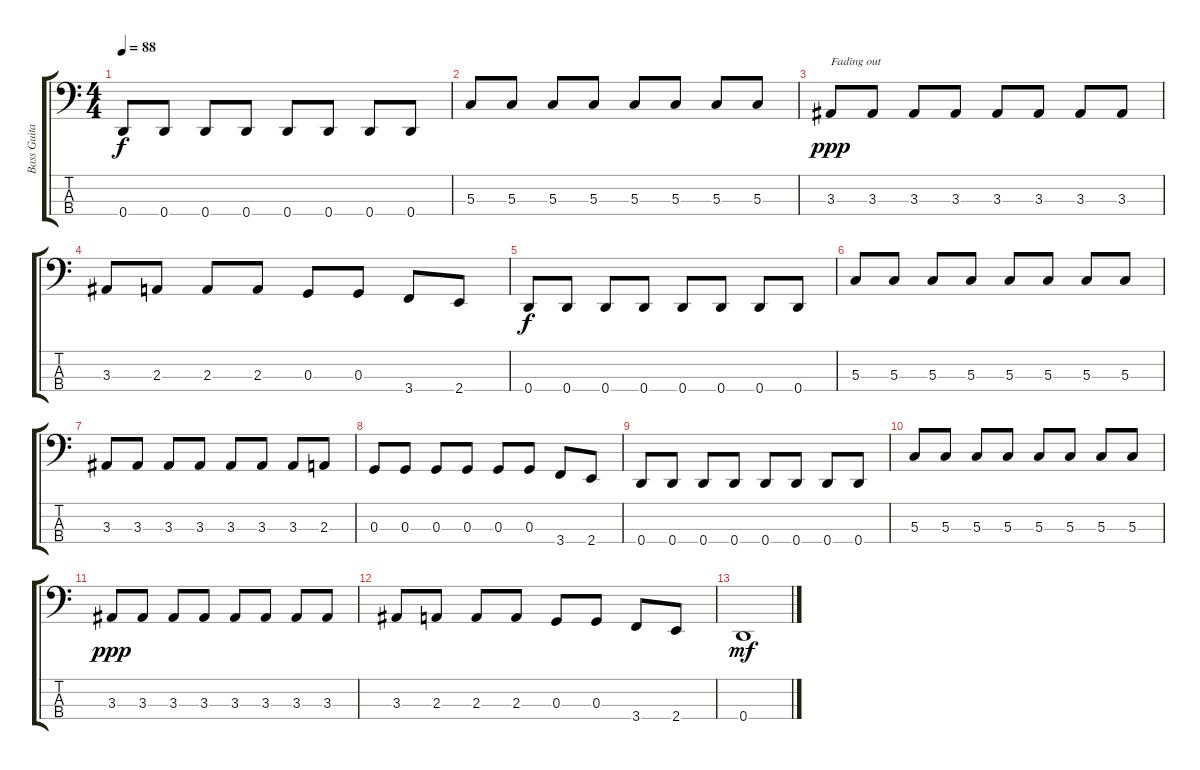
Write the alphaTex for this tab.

\track ("Bass Guitar" "Bass Guita") {instrument electricbassfinger}
\staff {score tabs}
\tuning (F2 C2 G1 D1) {hide}
\ts (4 4)
\tempo 88
\clef f4
\ks c
0.4.8{dy f} 0.4.8 0.4.8 0.4.8 0.4.8 0.4.8 0.4.8 0.4.8 |
5.3.8 5.3.8 5.3.8 5.3.8 5.3.8 5.3.8 5.3.8 5.3.8 |
3.3.8{txt "Fading out" dy ppp} 3.3.8 3.3.8 3.3.8 3.3.8 3.3.8 3.3.8 3.3.8 |
3.3.8 2.3.8 2.3.8 2.3.8 0.3.8 0.3.8 3.4.8 2.4.8 |
0.4.8{dy f} 0.4.8 0.4.8 0.4.8 0.4.8 0.4.8 0.4.8 0.4.8 |
5.3.8 5.3.8 5.3.8 5.3.8 5.3.8 5.3.8 5.3.8 5.3.8 |
3.3.8 3.3.8 3.3.8 3.3.8 3.3.8 3.3.8 3.3.8 2.3.8 |
0.3.8 0.3.8 0.3.8 0.3.8 0.3.8 0.3.8 3.4.8 2.4.8 |
0.4.8 0.4.8 0.4.8 0.4.8 0.4.8 0.4.8 0.4.8 0.4.8 |
5.3.8 5.3.8 5.3.8 5.3.8 5.3.8 5.3.8 5.3.8 5.3.8 |
3.3.8{dy ppp} 3.3.8 3.3.8 3.3.8 3.3.8 3.3.8 3.3.8 3.3.8 |
3.3.8 2.3.8 2.3.8 2.3.8 0.3.8 0.3.8 3.4.8 2.4.8 |
0.4.1{dy mf}
